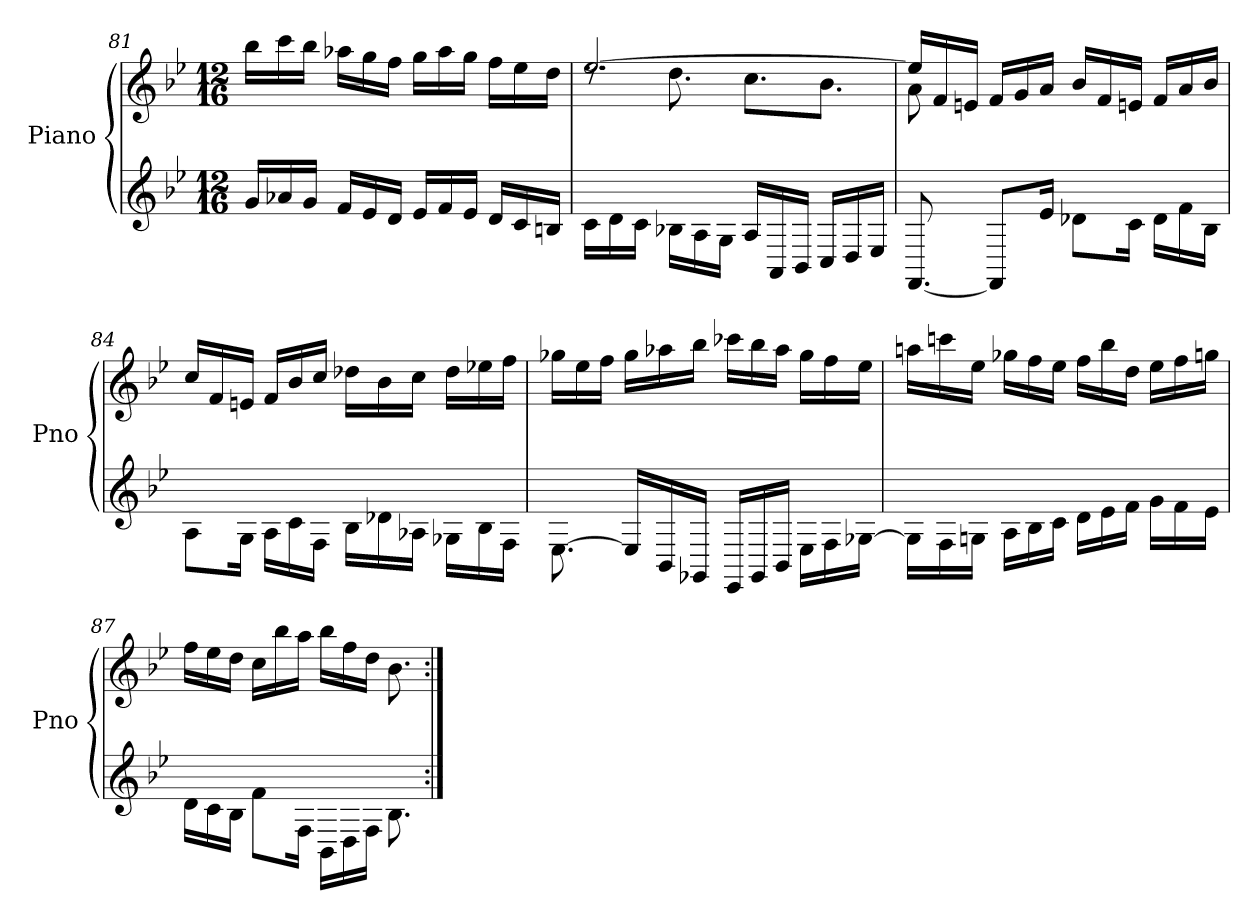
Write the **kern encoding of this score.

**kern	**kern
*part1	*part1
*staff2	*staff1
*I"Piano	*
*I'Pno	*
*clefG2	*clefG2
*k[b-e-]	*k[b-e-]
*M12/16	*M12/16
=81	=81
16g/LL	16bb-\LL
16a-X/	16ccc\
16g/JJ	16bb-\JJ
16f/LL	16aa-X\LL
16e-/	16gg\
16d/JJ	16ff\JJ
16e-/LL	16gg\LL
16f/	16aa-\
16e-/JJ	16gg\JJ
16d/LL	16ff\LL
16c/	16ee-\
16Bn/JJ	16dd\JJ
!!LO:LB:g=z
=82	=82
*	*^
16c\LL	[2.ee-/	8.rdd
16d\	.	.
16c\JJ	.	.
16B-X\LL	.	8.dd\
16A\	.	.
16G\JJ	.	.
16A/LL	.	8.cc\L
16AA/	.	.
16BB-/JJ	.	.
16C/LL	.	8.b-\J
16D/	.	.
16E-/JJ	.	.
=83	=83	=83
[8.FF/	16ee-/LL]	8a\
.	16f/	.
.	16en/JJ	2ryy
8FF/L]	16f/LL	.
.	16g/	.
16e-\Jk	16a/JJ	.
8d-X\L	16b-/LL	.
.	16f/	.
16c\Jk	16en/JJ	.
16d-\LL	16f/LL	.
16f\	16a/	8ryy
16B-\JJ	16b-/JJ	.
*	*v	*v
=84	=84
8A\L	16cc/LL
.	16f/
16G\Jk	16en/JJ
16A\LL	16f/LL
16c\	16b-/
16F\JJ	16cc/JJ
16B-\LL	16dd-X\LL
16d-X\	16b-\
16A-X\JJ	16cc\JJ
16G-X\LL	16dd-\LL
16B-\	16ee-X\
16F\JJ	16ff\JJ
!!LO:LB:g=z
=85	=85
[8.E-\	16gg-X\LL
.	16ee-\
.	16ff\JJ
16E-/LL]	16gg-\LL
16BB-/	16aa-X\
16GG-X/JJ	16bb-\JJ
16EE-/LL	16ccc-X\LL
16GG-/	16bb-\
16BB-/JJ	16aa-\JJ
16E-\LL	16gg-\LL
16F\	16ff\
[16G-X\JJ	16ee-\JJ
=86	=86
16G-\LL]	16aan\LL
16F\	16cccn\
16Gn\JJ	16ee-\JJ
16A\LL	16gg-X\LL
16B-\	16ff\
16c\JJ	16ee-\JJ
16d\LL	16ff\LL
16e-\	16bb-\
16f\JJ	16dd\JJ
16g\LL	16ee-\LL
16f\	16ff\
16e-\JJ	16ggn\JJ
=87	=87
16d\LL	16ff\LL
16c\	16ee-\
16B-\JJ	16dd\JJ
8f\L	16cc\LL
.	16bb-\
16F\Jk	16aa\JJ
*	*MM51
16BB-\LL	16bb-\LL
*	*MM48
16D\	16ff\
*	*MM45
16F\JJ	16dd\JJ
*	*MM36
8.B-\	8.b-\
=:|!	=:|!
*-	*-
